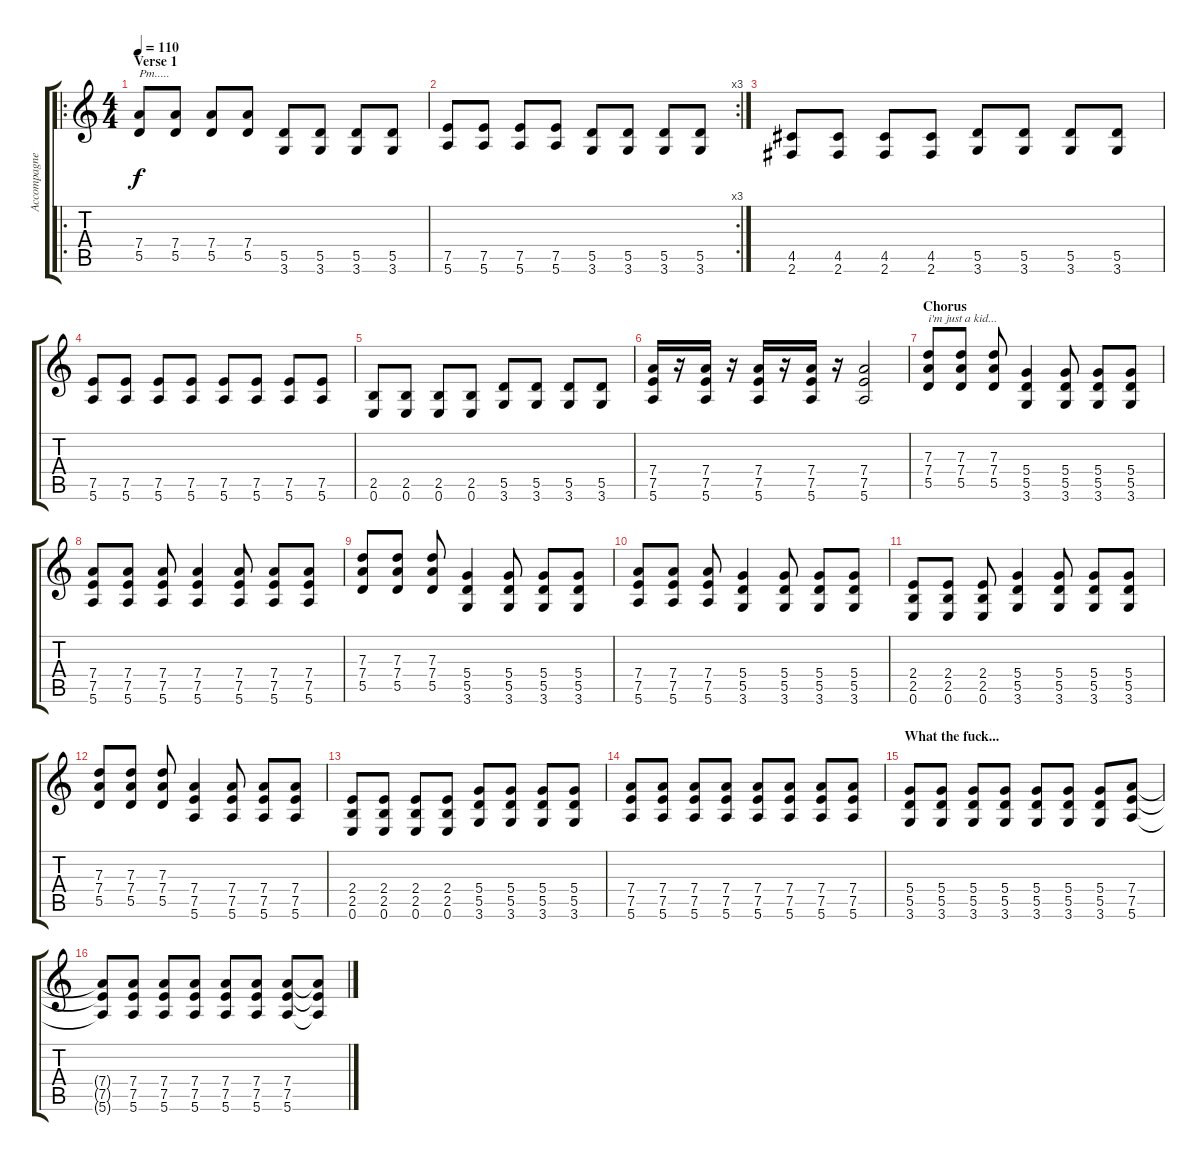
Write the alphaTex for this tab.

\track ("Accompagnement" "Accompagne") {instrument distortionguitar}
\staff {score tabs}
\tuning (E4 B3 G3 D3 A2 E2) {hide}
\ro
\ts (4 4)
\section ("" "Verse 1")
\tempo 110
\clef g2
\ks c
(7.4 5.5).8{txt "Pm....." dy f} (7.4 5.5).8 (7.4 5.5).8 (7.4 5.5).8 (5.5 3.6).8 (5.5 3.6).8 (5.5 3.6).8 (5.5 3.6).8 |
\rc 3
(7.5 5.6).8 (7.5 5.6).8 (7.5 5.6).8 (7.5 5.6).8 (5.5 3.6).8 (5.5 3.6).8 (5.5 3.6).8 (5.5 3.6).8 |
(4.5 2.6).8 (4.5 2.6).8 (4.5 2.6).8 (4.5 2.6).8 (5.5 3.6).8 (5.5 3.6).8 (5.5 3.6).8 (5.5 3.6).8 |
(7.5 5.6).8 (7.5 5.6).8 (7.5 5.6).8 (7.5 5.6).8 (7.5 5.6).8 (7.5 5.6).8 (7.5 5.6).8 (7.5 5.6).8 |
(2.5 0.6).8 (2.5 0.6).8 (2.5 0.6).8 (2.5 0.6).8 (5.5 3.6).8 (5.5 3.6).8 (5.5 3.6).8 (5.5 3.6).8 |
(7.4 7.5 5.6).16 r.16 (7.4 7.5 5.6).16 r.16 (7.4 7.5 5.6).16 r.16 (7.4 7.5 5.6).16 r.16 (7.4 7.5 5.6).2 |
\section ("" "Chorus")
(7.3 7.4 5.5).8{txt "i'm just a kid..." instrument distortionguitar} (7.3 7.4 5.5).8 (7.3 7.4 5.5).8 (5.4 5.5 3.6).4 (5.4 5.5 3.6).8 (5.4 5.5 3.6).8 (5.4 5.5 3.6).8 |
(7.4 7.5 5.6).8 (7.4 7.5 5.6).8 (7.4 7.5 5.6).8 (7.4 7.5 5.6).4 (7.4 7.5 5.6).8 (7.4 7.5 5.6).8 (7.4 7.5 5.6).8 |
(7.3 7.4 5.5).8 (7.3 7.4 5.5).8 (7.3 7.4 5.5).8 (5.4 5.5 3.6).4 (5.4 5.5 3.6).8 (5.4 5.5 3.6).8 (5.4 5.5 3.6).8 |
(7.4 7.5 5.6).8 (7.4 7.5 5.6).8 (7.4 7.5 5.6).8 (5.4 5.5 3.6).4 (5.4 5.5 3.6).8 (5.4 5.5 3.6).8 (5.4 5.5 3.6).8 |
(2.4 2.5 0.6).8 (2.4 2.5 0.6).8 (2.4 2.5 0.6).8 (5.4 5.5 3.6).4 (5.4 5.5 3.6).8 (5.4 5.5 3.6).8 (5.4 5.5 3.6).8 |
(7.3 7.4 5.5).8 (7.3 7.4 5.5).8 (7.3 7.4 5.5).8 (7.4 7.5 5.6).4 (7.4 7.5 5.6).8 (7.4 7.5 5.6).8 (7.4 7.5 5.6).8 |
(2.4 2.5 0.6).8 (2.4 2.5 0.6).8 (2.4 2.5 0.6).8 (2.4 2.5 0.6).8 (5.4 5.5 3.6).8 (5.4 5.5 3.6).8 (5.4 5.5 3.6).8 (5.4 5.5 3.6).8 |
(7.4 7.5 5.6).8 (7.4 7.5 5.6).8 (7.4 7.5 5.6).8 (7.4 7.5 5.6).8 (7.4 7.5 5.6).8 (7.4 7.5 5.6).8 (7.4 7.5 5.6).8 (7.4 7.5 5.6).8 |
\section ("" "What the fuck...")
(5.4 5.5 3.6).8 (5.4 5.5 3.6).8 (5.4 5.5 3.6).8 (5.4 5.5 3.6).8 (5.4 5.5 3.6).8 (5.4 5.5 3.6).8 (5.4 5.5 3.6).8 (7.4 7.5 5.6).8 |
(7.4{t} 7.5{t} 5.6{t}).8 (7.4 7.5 5.6).8 (7.4 7.5 5.6).8 (7.4 7.5 5.6).8 (7.4 7.5 5.6).8 (7.4 7.5 5.6).8 (7.4 7.5 5.6).8 (7.4{t} 7.5{t} 5.6{t}).8
